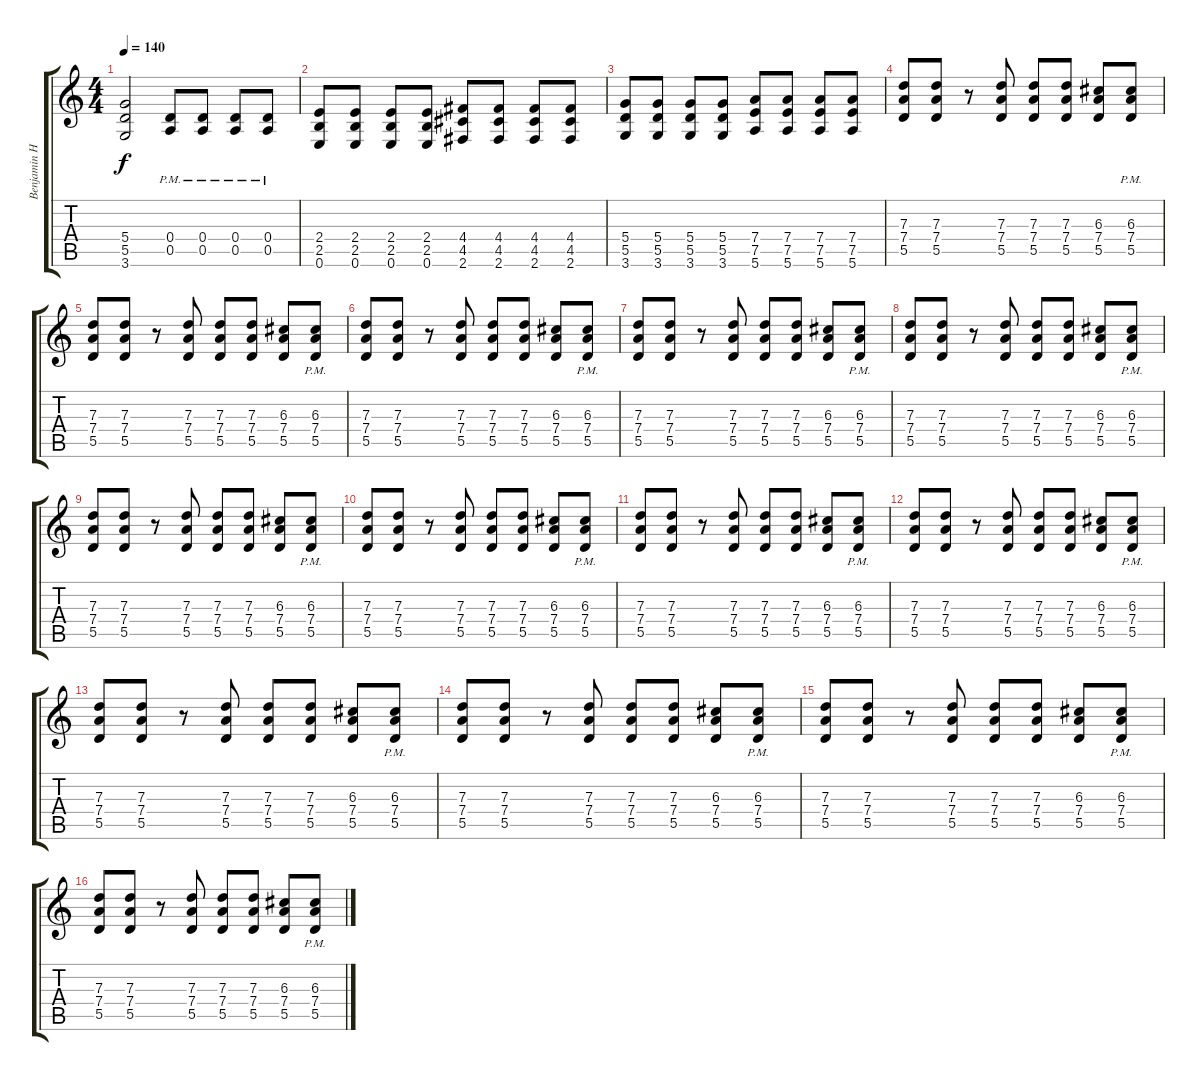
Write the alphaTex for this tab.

\track ("Benjamin Harper Guitar 2" "Benjamin H") {instrument overdrivenguitar}
\staff {score tabs}
\tuning (E4 B3 G3 D3 A2 E2) {hide}
\ts (4 4)
\tempo 140
\clef g2
\ks c
(5.4{t} 5.5{t} 3.6{t}).2{dy f} (0.4{pm} 0.5{pm}).8 (0.4{pm} 0.5{pm}).8 (0.4{pm} 0.5{pm}).8 (0.4{pm} 0.5{pm}).8 |
(2.4 2.5 0.6).8 (2.4 2.5 0.6).8 (2.4 2.5 0.6).8 (2.4 2.5 0.6).8 (4.4 4.5 2.6).8 (4.4 4.5 2.6).8 (4.4 4.5 2.6).8 (4.4 4.5 2.6).8 |
(5.4 5.5 3.6).8 (5.4 5.5 3.6).8 (5.4 5.5 3.6).8 (5.4 5.5 3.6).8 (7.4 7.5 5.6).8 (7.4 7.5 5.6).8 (7.4 7.5 5.6).8 (7.4 7.5 5.6).8 |
(7.3 7.4 5.5).8{volume 12} (7.3 7.4 5.5).8 r.8 (7.3 7.4 5.5).8 (7.3 7.4 5.5).8 (7.3 7.4 5.5).8 (6.3 7.4 5.5).8 (6.3 7.4 5.5{pm}).8 |
(7.3 7.4 5.5).8 (7.3 7.4 5.5).8 r.8 (7.3 7.4 5.5).8 (7.3 7.4 5.5).8 (7.3 7.4 5.5).8 (6.3 7.4 5.5).8 (6.3 7.4 5.5{pm}).8 |
(7.3 7.4 5.5).8 (7.3 7.4 5.5).8 r.8 (7.3 7.4 5.5).8 (7.3 7.4 5.5).8 (7.3 7.4 5.5).8 (6.3 7.4 5.5).8 (6.3 7.4 5.5{pm}).8 |
(7.3 7.4 5.5).8 (7.3 7.4 5.5).8 r.8 (7.3 7.4 5.5).8 (7.3 7.4 5.5).8 (7.3 7.4 5.5).8 (6.3 7.4 5.5).8 (6.3 7.4 5.5{pm}).8 |
(7.3 7.4 5.5).8 (7.3 7.4 5.5).8 r.8 (7.3 7.4 5.5).8 (7.3 7.4 5.5).8 (7.3 7.4 5.5).8 (6.3 7.4 5.5).8 (6.3 7.4 5.5{pm}).8 |
(7.3 7.4 5.5).8 (7.3 7.4 5.5).8 r.8 (7.3 7.4 5.5).8 (7.3 7.4 5.5).8 (7.3 7.4 5.5).8 (6.3 7.4 5.5).8 (6.3 7.4 5.5{pm}).8 |
(7.3 7.4 5.5).8 (7.3 7.4 5.5).8 r.8 (7.3 7.4 5.5).8 (7.3 7.4 5.5).8 (7.3 7.4 5.5).8 (6.3 7.4 5.5).8 (6.3 7.4 5.5{pm}).8 |
(7.3 7.4 5.5).8 (7.3 7.4 5.5).8 r.8 (7.3 7.4 5.5).8 (7.3 7.4 5.5).8 (7.3 7.4 5.5).8 (6.3 7.4 5.5).8 (6.3 7.4 5.5{pm}).8 |
(7.3 7.4 5.5).8 (7.3 7.4 5.5).8 r.8 (7.3 7.4 5.5).8 (7.3 7.4 5.5).8 (7.3 7.4 5.5).8 (6.3 7.4 5.5).8 (6.3 7.4 5.5{pm}).8 |
(7.3 7.4 5.5).8 (7.3 7.4 5.5).8 r.8 (7.3 7.4 5.5).8 (7.3 7.4 5.5).8 (7.3 7.4 5.5).8 (6.3 7.4 5.5).8 (6.3 7.4 5.5{pm}).8 |
(7.3 7.4 5.5).8 (7.3 7.4 5.5).8 r.8 (7.3 7.4 5.5).8 (7.3 7.4 5.5).8 (7.3 7.4 5.5).8 (6.3 7.4 5.5).8 (6.3 7.4 5.5{pm}).8 |
(7.3 7.4 5.5).8 (7.3 7.4 5.5).8 r.8 (7.3 7.4 5.5).8 (7.3 7.4 5.5).8 (7.3 7.4 5.5).8 (6.3 7.4 5.5).8 (6.3 7.4 5.5{pm}).8 |
(7.3 7.4 5.5).8 (7.3 7.4 5.5).8 r.8 (7.3 7.4 5.5).8 (7.3 7.4 5.5).8 (7.3 7.4 5.5).8 (6.3 7.4 5.5).8 (6.3 7.4 5.5{pm}).8
